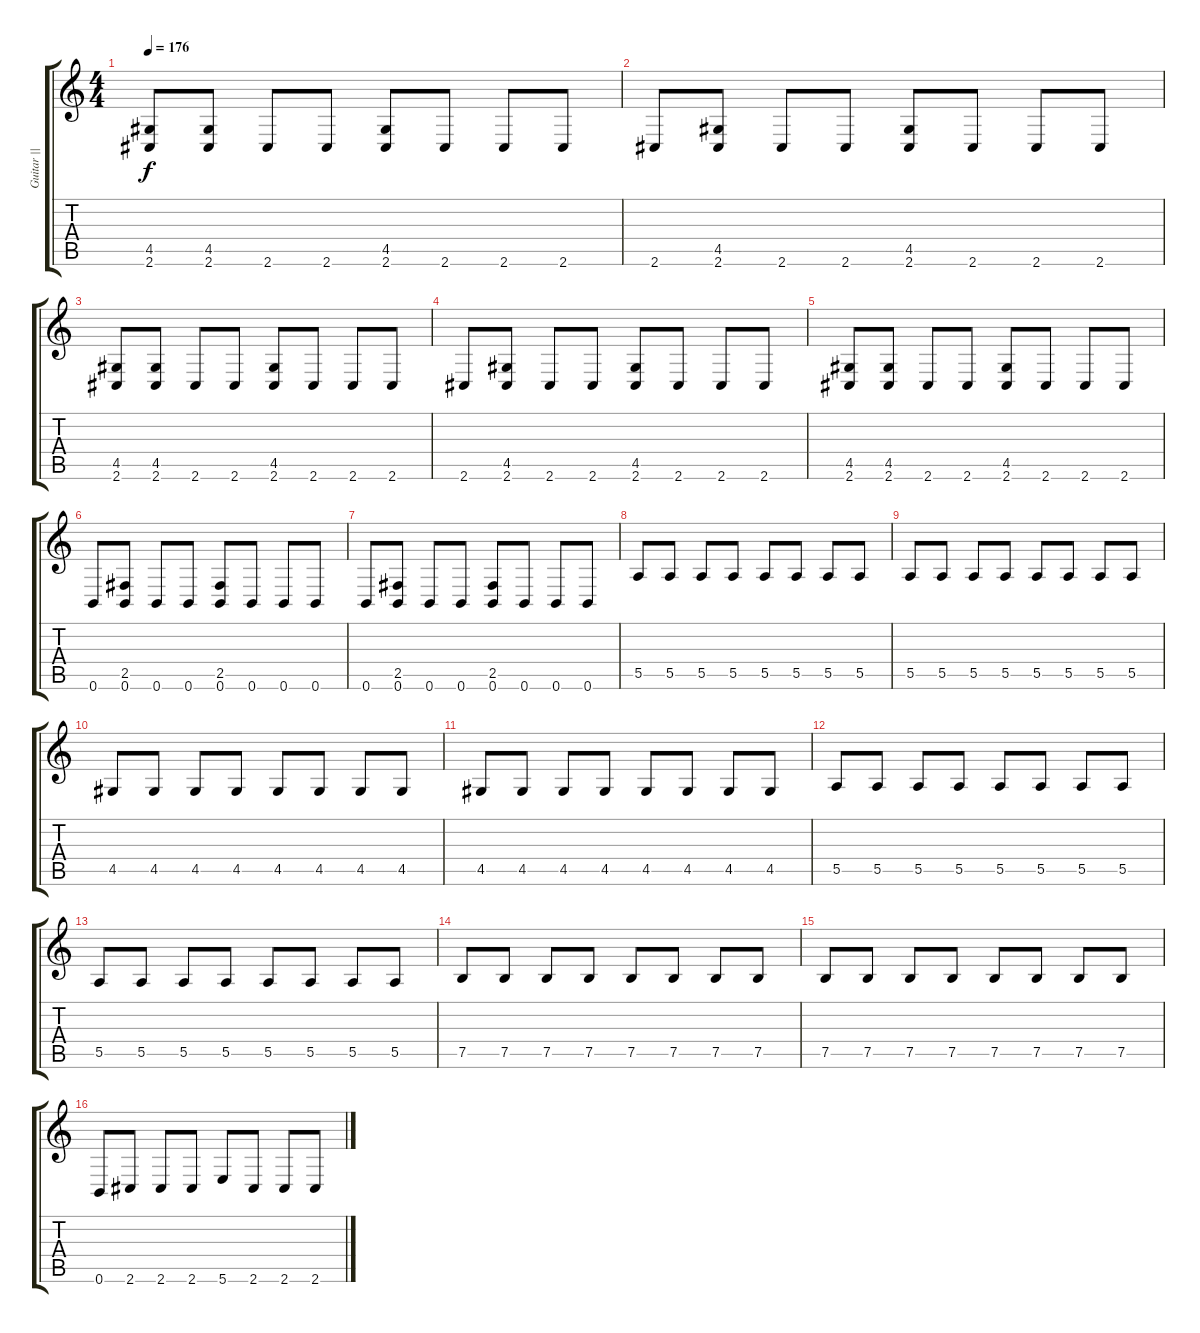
\track ("Guitar ||" "Guitar ||") {instrument overdrivenguitar}
\staff {score tabs}
\tuning (E4 B3 G3 D3 E2 B1) {hide}
\ts (4 4)
\tempo 176
\clef g2
\ks c
(4.5 2.6).8{dy f} (4.5 2.6).8 2.6.8 2.6.8 (4.5 2.6).8 2.6.8 2.6.8 2.6.8 |
2.6.8 (4.5 2.6).8 2.6.8 2.6.8 (4.5 2.6).8 2.6.8 2.6.8 2.6.8 |
(4.5 2.6).8 (4.5 2.6).8 2.6.8 2.6.8 (4.5 2.6).8 2.6.8 2.6.8 2.6.8 |
2.6.8 (4.5 2.6).8 2.6.8 2.6.8 (4.5 2.6).8 2.6.8 2.6.8 2.6.8 |
(4.5 2.6).8 (4.5 2.6).8 2.6.8 2.6.8 (4.5 2.6).8 2.6.8 2.6.8 2.6.8 |
0.6.8 (2.5 0.6).8 0.6.8 0.6.8 (2.5 0.6).8 0.6.8 0.6.8 0.6.8 |
0.6.8 (2.5 0.6).8 0.6.8 0.6.8 (2.5 0.6).8 0.6.8 0.6.8 0.6.8 |
5.5.8 5.5.8 5.5.8 5.5.8 5.5.8 5.5.8 5.5.8 5.5.8 |
5.5.8 5.5.8 5.5.8 5.5.8 5.5.8 5.5.8 5.5.8 5.5.8 |
4.5.8 4.5.8 4.5.8 4.5.8 4.5.8 4.5.8 4.5.8 4.5.8 |
4.5.8 4.5.8 4.5.8 4.5.8 4.5.8 4.5.8 4.5.8 4.5.8 |
5.5.8 5.5.8 5.5.8 5.5.8 5.5.8 5.5.8 5.5.8 5.5.8 |
5.5.8 5.5.8 5.5.8 5.5.8 5.5.8 5.5.8 5.5.8 5.5.8 |
7.5.8 7.5.8 7.5.8 7.5.8 7.5.8 7.5.8 7.5.8 7.5.8 |
7.5.8 7.5.8 7.5.8 7.5.8 7.5.8 7.5.8 7.5.8 7.5.8 |
0.6.8 2.6.8 2.6.8 2.6.8 5.6.8 2.6.8 2.6.8 2.6.8
